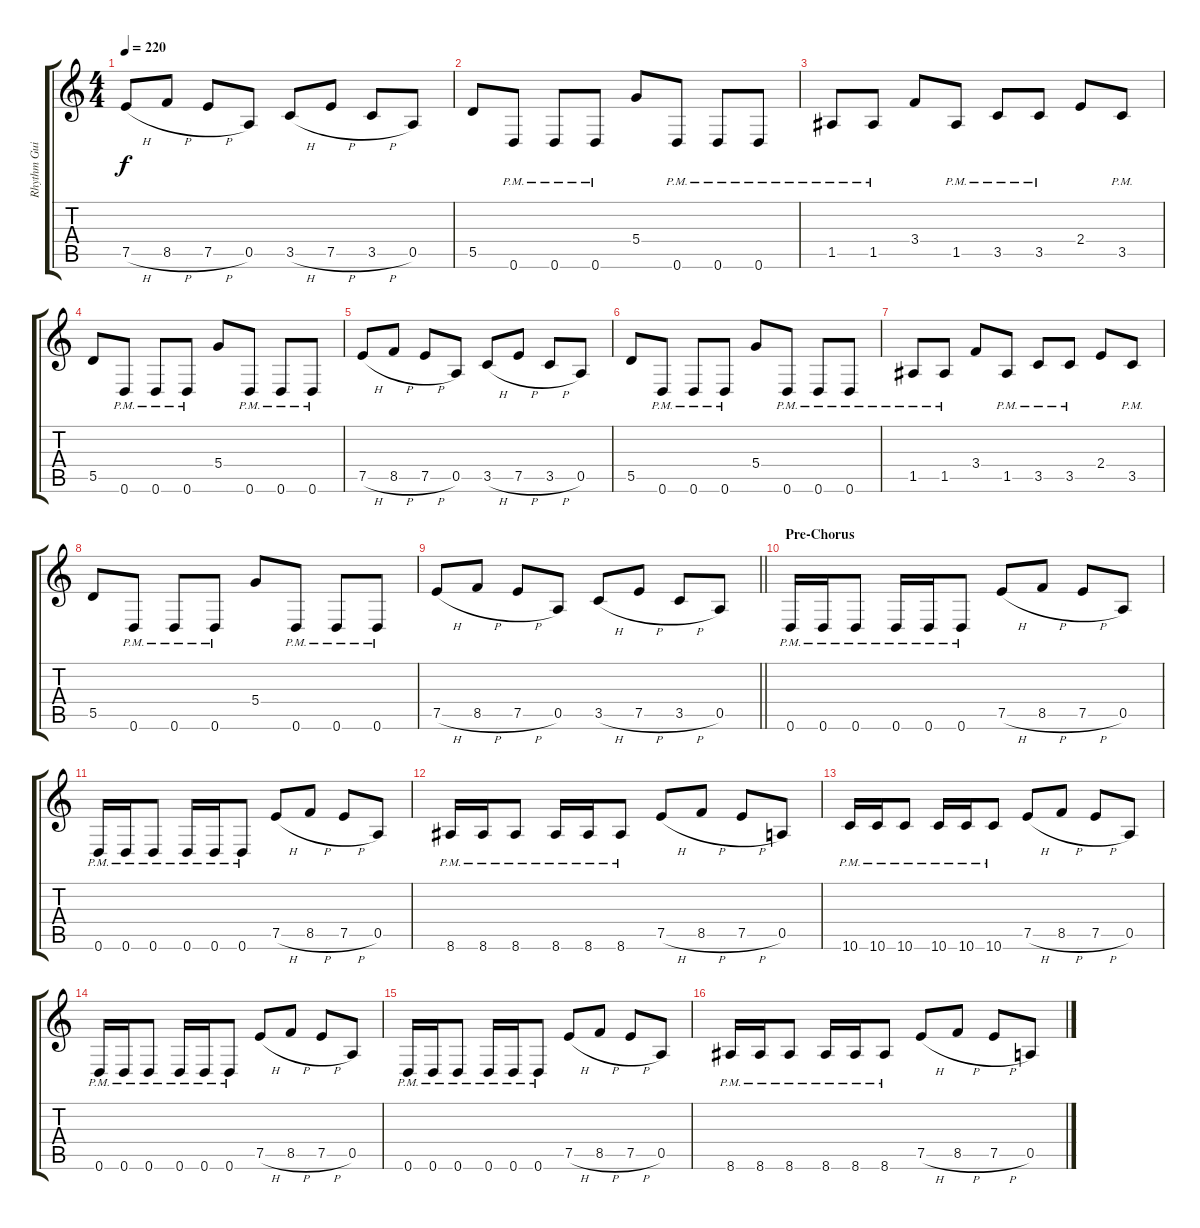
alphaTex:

\track ("Rhythm Guitar II" "Rhythm Gui") {instrument overdrivenguitar}
\staff {score tabs}
\tuning (E4 B3 G3 D3 A2 D2) {hide}
\ts (4 4)
\tempo 220
\clef g2
\ks c
7.5{h}.8{dy f} 8.5{h}.8 7.5{h}.8 0.5.8 3.5{h}.8 7.5{h}.8 3.5{h}.8 0.5.8 |
5.5.8 0.6{pm}.8 0.6{pm}.8 0.6{pm}.8 5.4.8 0.6{pm}.8 0.6{pm}.8 0.6{pm}.8 |
1.5{pm}.8 1.5{pm}.8 3.4.8 1.5{pm}.8 3.5{pm}.8 3.5{pm}.8 2.4.8 3.5{pm}.8 |
5.5.8 0.6{pm}.8 0.6{pm}.8 0.6{pm}.8 5.4.8 0.6{pm}.8 0.6{pm}.8 0.6{pm}.8 |
7.5{h}.8 8.5{h}.8 7.5{h}.8 0.5.8 3.5{h}.8 7.5{h}.8 3.5{h}.8 0.5.8 |
5.5.8 0.6{pm}.8 0.6{pm}.8 0.6{pm}.8 5.4.8 0.6{pm}.8 0.6{pm}.8 0.6{pm}.8 |
1.5{pm}.8 1.5{pm}.8 3.4.8 1.5{pm}.8 3.5{pm}.8 3.5{pm}.8 2.4.8 3.5{pm}.8 |
5.5.8 0.6{pm}.8 0.6{pm}.8 0.6{pm}.8 5.4.8 0.6{pm}.8 0.6{pm}.8 0.6{pm}.8 |
\barLineRight lightlight
7.5{h}.8 8.5{h}.8 7.5{h}.8 0.5.8 3.5{h}.8 7.5{h}.8 3.5{h}.8 0.5.8 |
\section ("" "Pre-Chorus")
0.6{pm}.16 0.6{pm}.16 0.6{pm}.8 0.6{pm}.16 0.6{pm}.16 0.6{pm}.8 7.5{h}.8 8.5{h}.8 7.5{h}.8 0.5.8 |
0.6{pm}.16 0.6{pm}.16 0.6{pm}.8 0.6{pm}.16 0.6{pm}.16 0.6{pm}.8 7.5{h}.8 8.5{h}.8 7.5{h}.8 0.5.8 |
8.6{pm}.16 8.6{pm}.16 8.6{pm}.8 8.6{pm}.16 8.6{pm}.16 8.6{pm}.8 7.5{h}.8 8.5{h}.8 7.5{h}.8 0.5.8 |
10.6{pm}.16 10.6{pm}.16 10.6{pm}.8 10.6{pm}.16 10.6{pm}.16 10.6{pm}.8 7.5{h}.8 8.5{h}.8 7.5{h}.8 0.5.8 |
0.6{pm}.16 0.6{pm}.16 0.6{pm}.8 0.6{pm}.16 0.6{pm}.16 0.6{pm}.8 7.5{h}.8 8.5{h}.8 7.5{h}.8 0.5.8 |
0.6{pm}.16 0.6{pm}.16 0.6{pm}.8 0.6{pm}.16 0.6{pm}.16 0.6{pm}.8 7.5{h}.8 8.5{h}.8 7.5{h}.8 0.5.8 |
8.6{pm}.16 8.6{pm}.16 8.6{pm}.8 8.6{pm}.16 8.6{pm}.16 8.6{pm}.8 7.5{h}.8 8.5{h}.8 7.5{h}.8 0.5.8
